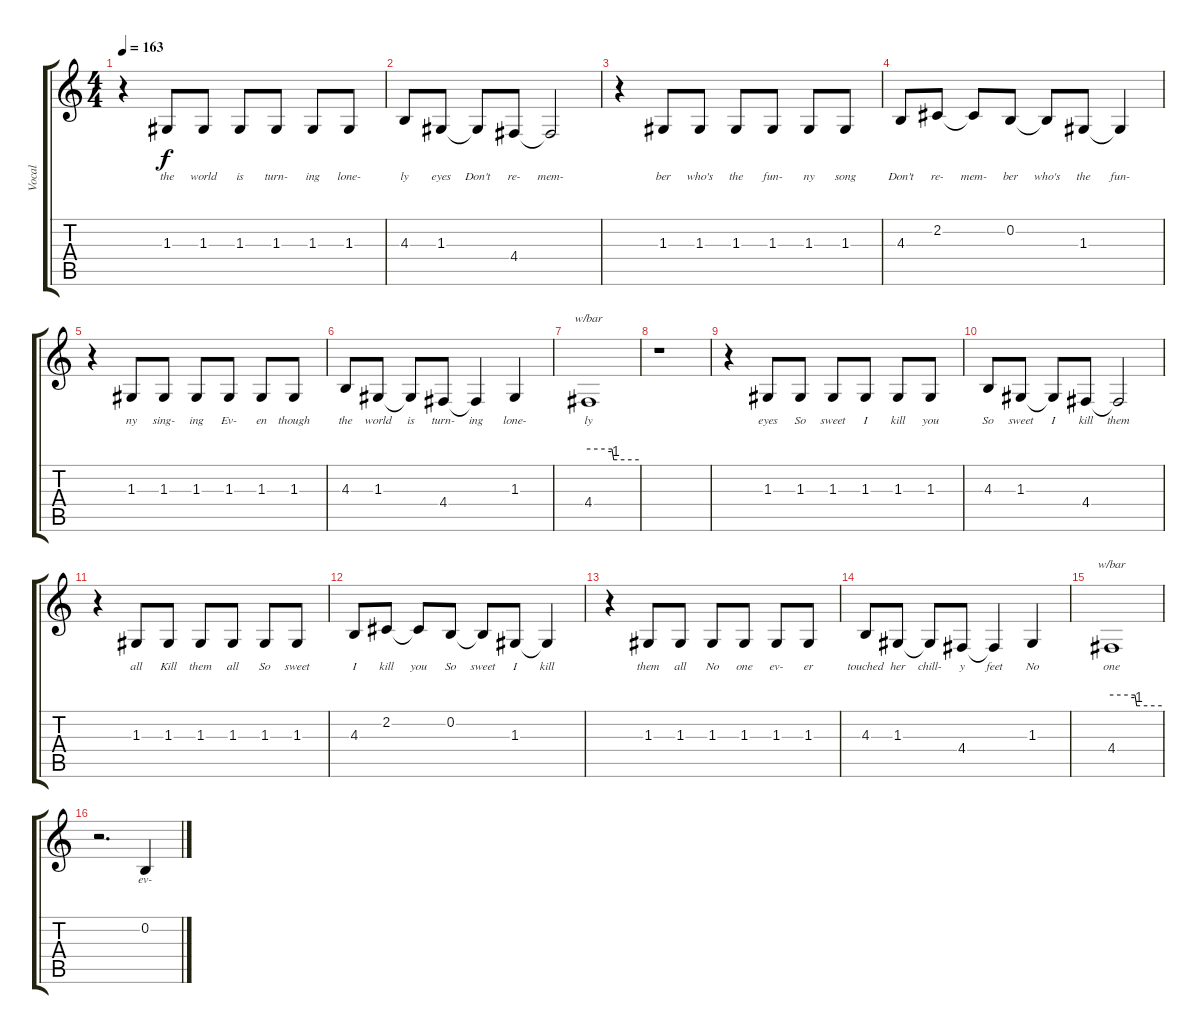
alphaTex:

\track ("Vocal" "Vocal") {instrument altosax}
\staff {score tabs}
\tuning (E4 B3 G3 D3 A2 E2) {hide}
\ts (4 4)
\tempo 163
\clef g2
\ks c
r.4{dy f} 1.3.8{lyrics (0 "the") lyrics (1 "") lyrics (2 "") lyrics (3 "") lyrics (4 "")} 1.3.8{lyrics (0 "world") lyrics (1 "") lyrics (2 "") lyrics (3 "") lyrics (4 "")} 1.3.8{lyrics (0 "is") lyrics (1 "") lyrics (2 "") lyrics (3 "") lyrics (4 "")} 1.3.8{lyrics (0 "turn-") lyrics (1 "") lyrics (2 "") lyrics (3 "") lyrics (4 "")} 1.3.8{lyrics (0 "ing") lyrics (1 "") lyrics (2 "") lyrics (3 "") lyrics (4 "")} 1.3.8{lyrics (0 "lone-") lyrics (1 "") lyrics (2 "") lyrics (3 "") lyrics (4 "")} |
4.3.8{lyrics (0 "ly") lyrics (1 "") lyrics (2 "") lyrics (3 "") lyrics (4 "")} 1.3.8{lyrics (0 "eyes") lyrics (1 "") lyrics (2 "") lyrics (3 "") lyrics (4 "")} 1.3{t}.8{lyrics (0 "Don't") lyrics (1 "") lyrics (2 "") lyrics (3 "") lyrics (4 "")} 4.4.8{lyrics (0 "re-") lyrics (1 "") lyrics (2 "") lyrics (3 "") lyrics (4 "")} 4.4{t}.2{lyrics (0 "mem-") lyrics (1 "") lyrics (2 "") lyrics (3 "") lyrics (4 "")} |
r.4 1.3.8{lyrics (0 "ber") lyrics (1 "") lyrics (2 "") lyrics (3 "") lyrics (4 "")} 1.3.8{lyrics (0 "who's") lyrics (1 "") lyrics (2 "") lyrics (3 "") lyrics (4 "")} 1.3.8{lyrics (0 "the") lyrics (1 "") lyrics (2 "") lyrics (3 "") lyrics (4 "")} 1.3.8{lyrics (0 "fun-") lyrics (1 "") lyrics (2 "") lyrics (3 "") lyrics (4 "")} 1.3.8{lyrics (0 "ny") lyrics (1 "") lyrics (2 "") lyrics (3 "") lyrics (4 "")} 1.3.8{lyrics (0 "song") lyrics (1 "") lyrics (2 "") lyrics (3 "") lyrics (4 "")} |
4.3.8{lyrics (0 "Don't") lyrics (1 "") lyrics (2 "") lyrics (3 "") lyrics (4 "")} 2.2.8{lyrics (0 "re-") lyrics (1 "") lyrics (2 "") lyrics (3 "") lyrics (4 "")} 2.2{t}.8{lyrics (0 "mem-") lyrics (1 "") lyrics (2 "") lyrics (3 "") lyrics (4 "")} 0.2.8{lyrics (0 "ber") lyrics (1 "") lyrics (2 "") lyrics (3 "") lyrics (4 "")} 0.2{t}.8{lyrics (0 "who's") lyrics (1 "") lyrics (2 "") lyrics (3 "") lyrics (4 "")} 1.3.8{lyrics (0 "the") lyrics (1 "") lyrics (2 "") lyrics (3 "") lyrics (4 "")} 1.3{t}.4{lyrics (0 "fun-") lyrics (1 "") lyrics (2 "") lyrics (3 "") lyrics (4 "")} |
r.4 1.3.8{lyrics (0 "ny") lyrics (1 "") lyrics (2 "") lyrics (3 "") lyrics (4 "")} 1.3.8{lyrics (0 "sing-") lyrics (1 "") lyrics (2 "") lyrics (3 "") lyrics (4 "")} 1.3.8{lyrics (0 "ing") lyrics (1 "") lyrics (2 "") lyrics (3 "") lyrics (4 "")} 1.3.8{lyrics (0 "Ev-") lyrics (1 "") lyrics (2 "") lyrics (3 "") lyrics (4 "")} 1.3.8{lyrics (0 "en") lyrics (1 "") lyrics (2 "") lyrics (3 "") lyrics (4 "")} 1.3.8{lyrics (0 "though") lyrics (1 "") lyrics (2 "") lyrics (3 "") lyrics (4 "")} |
4.3.8{lyrics (0 "the") lyrics (1 "") lyrics (2 "") lyrics (3 "") lyrics (4 "")} 1.3.8{lyrics (0 "world") lyrics (1 "") lyrics (2 "") lyrics (3 "") lyrics (4 "")} 1.3{t}.8{lyrics (0 "is") lyrics (1 "") lyrics (2 "") lyrics (3 "") lyrics (4 "")} 4.4.8{lyrics (0 "turn-") lyrics (1 "") lyrics (2 "") lyrics (3 "") lyrics (4 "")} 4.4{t}.4{lyrics (0 "ing") lyrics (1 "") lyrics (2 "") lyrics (3 "") lyrics (4 "")} 1.3.4{lyrics (0 "lone-") lyrics (1 "") lyrics (2 "") lyrics (3 "") lyrics (4 "")} |
4.4.1{tbe (custom default 0 0 28 0 30 -4 60 -4) lyrics (0 "ly") lyrics (1 "") lyrics (2 "") lyrics (3 "") lyrics (4 "")} |
r.1 |
r.4 1.3.8{lyrics (0 "eyes") lyrics (1 "") lyrics (2 "") lyrics (3 "") lyrics (4 "")} 1.3.8{lyrics (0 "So") lyrics (1 "") lyrics (2 "") lyrics (3 "") lyrics (4 "")} 1.3.8{lyrics (0 "sweet") lyrics (1 "") lyrics (2 "") lyrics (3 "") lyrics (4 "")} 1.3.8{lyrics (0 "I") lyrics (1 "") lyrics (2 "") lyrics (3 "") lyrics (4 "")} 1.3.8{lyrics (0 "kill") lyrics (1 "") lyrics (2 "") lyrics (3 "") lyrics (4 "")} 1.3.8{lyrics (0 "you") lyrics (1 "") lyrics (2 "") lyrics (3 "") lyrics (4 "")} |
4.3.8{lyrics (0 "So") lyrics (1 "") lyrics (2 "") lyrics (3 "") lyrics (4 "")} 1.3.8{lyrics (0 "sweet") lyrics (1 "") lyrics (2 "") lyrics (3 "") lyrics (4 "")} 1.3{t}.8{lyrics (0 "I") lyrics (1 "") lyrics (2 "") lyrics (3 "") lyrics (4 "")} 4.4.8{lyrics (0 "kill") lyrics (1 "") lyrics (2 "") lyrics (3 "") lyrics (4 "")} 4.4{t}.2{lyrics (0 "them") lyrics (1 "") lyrics (2 "") lyrics (3 "") lyrics (4 "")} |
r.4 1.3.8{lyrics (0 "all") lyrics (1 "") lyrics (2 "") lyrics (3 "") lyrics (4 "")} 1.3.8{lyrics (0 "Kill") lyrics (1 "") lyrics (2 "") lyrics (3 "") lyrics (4 "")} 1.3.8{lyrics (0 "them") lyrics (1 "") lyrics (2 "") lyrics (3 "") lyrics (4 "")} 1.3.8{lyrics (0 "all") lyrics (1 "") lyrics (2 "") lyrics (3 "") lyrics (4 "")} 1.3.8{lyrics (0 "So") lyrics (1 "") lyrics (2 "") lyrics (3 "") lyrics (4 "")} 1.3.8{lyrics (0 "sweet") lyrics (1 "") lyrics (2 "") lyrics (3 "") lyrics (4 "")} |
4.3.8{lyrics (0 "I") lyrics (1 "") lyrics (2 "") lyrics (3 "") lyrics (4 "")} 2.2.8{lyrics (0 "kill") lyrics (1 "") lyrics (2 "") lyrics (3 "") lyrics (4 "")} 2.2{t}.8{lyrics (0 "you") lyrics (1 "") lyrics (2 "") lyrics (3 "") lyrics (4 "")} 0.2.8{lyrics (0 "So") lyrics (1 "") lyrics (2 "") lyrics (3 "") lyrics (4 "")} 0.2{t}.8{lyrics (0 "sweet") lyrics (1 "") lyrics (2 "") lyrics (3 "") lyrics (4 "")} 1.3.8{lyrics (0 "I") lyrics (1 "") lyrics (2 "") lyrics (3 "") lyrics (4 "")} 1.3{t}.4{lyrics (0 "kill") lyrics (1 "") lyrics (2 "") lyrics (3 "") lyrics (4 "")} |
r.4 1.3.8{lyrics (0 "them") lyrics (1 "") lyrics (2 "") lyrics (3 "") lyrics (4 "")} 1.3.8{lyrics (0 "all") lyrics (1 "") lyrics (2 "") lyrics (3 "") lyrics (4 "")} 1.3.8{lyrics (0 "No") lyrics (1 "") lyrics (2 "") lyrics (3 "") lyrics (4 "")} 1.3.8{lyrics (0 "one") lyrics (1 "") lyrics (2 "") lyrics (3 "") lyrics (4 "")} 1.3.8{lyrics (0 "ev-") lyrics (1 "") lyrics (2 "") lyrics (3 "") lyrics (4 "")} 1.3.8{lyrics (0 "er") lyrics (1 "") lyrics (2 "") lyrics (3 "") lyrics (4 "")} |
4.3.8{lyrics (0 "touched") lyrics (1 "") lyrics (2 "") lyrics (3 "") lyrics (4 "")} 1.3.8{lyrics (0 "her") lyrics (1 "") lyrics (2 "") lyrics (3 "") lyrics (4 "")} 1.3{t}.8{lyrics (0 "chill-") lyrics (1 "") lyrics (2 "") lyrics (3 "") lyrics (4 "")} 4.4.8{lyrics (0 "y") lyrics (1 "") lyrics (2 "") lyrics (3 "") lyrics (4 "")} 4.4{t}.4{lyrics (0 "feet") lyrics (1 "") lyrics (2 "") lyrics (3 "") lyrics (4 "")} 1.3.4{lyrics (0 "No") lyrics (1 "") lyrics (2 "") lyrics (3 "") lyrics (4 "")} |
4.4.1{tbe (custom default 0 0 28 0 30 -4 60 -4) lyrics (0 "one") lyrics (1 "") lyrics (2 "") lyrics (3 "") lyrics (4 "")} |
r.2{d} 0.2.4{lyrics (0 "ev-") lyrics (1 "") lyrics (2 "") lyrics (3 "") lyrics (4 "")}
